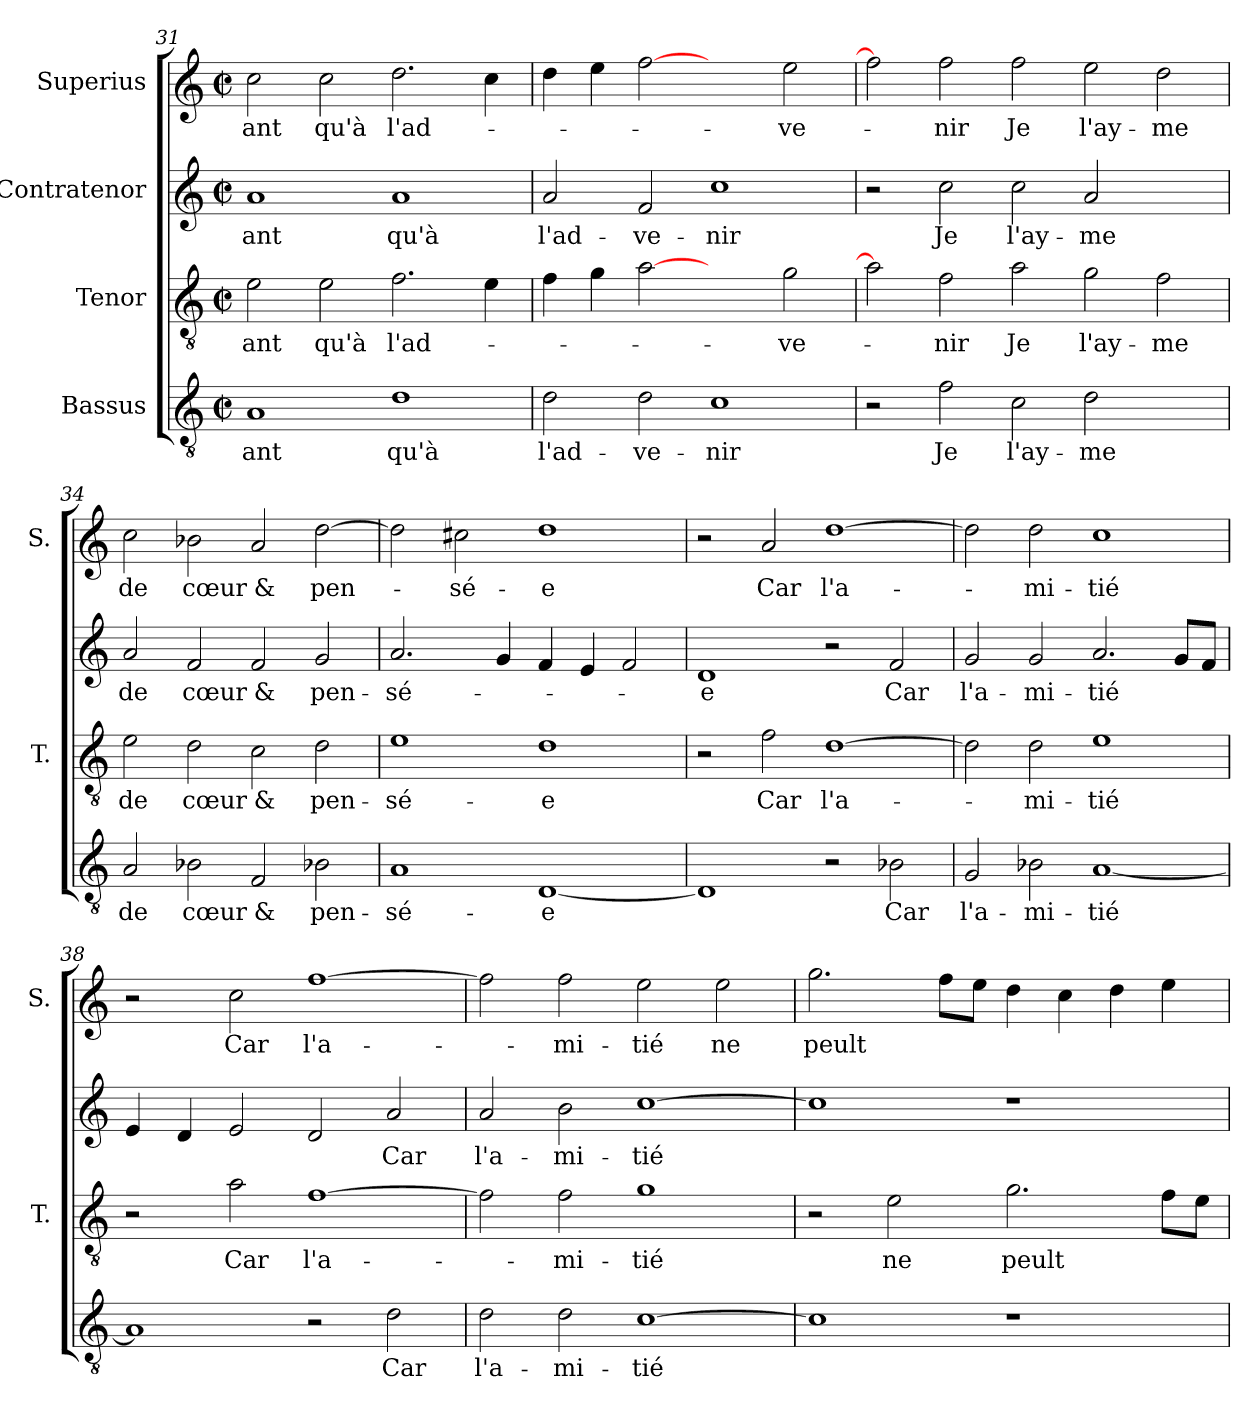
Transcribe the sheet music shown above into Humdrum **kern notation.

**kern	**text	**kern	**text	**kern	**text	**kern	**text
*part4	*part4	*part3	*part3	*part2	*part2	*part1	*part1
*staff4	*staff4	*staff3	*staff3	*staff2	*staff2	*staff1	*staff1
*I"Bassus	*	*I"Tenor	*	*I"Contratenor	*	*I"Superius	*
*	*	*I'T.	*	*	*	*I'S.	*
!!LO:PB:g=z
*clefGv2	*	*clefGv2	*	*clefG2	*	*clefG2	*
*k[]	*	*k[]	*	*k[]	*	*k[]	*
*C:	*	*C:	*	*C:	*	*C:	*
*M2/2	*	*M2/2	*	*M2/2	*	*M2/2	*
*met(c|)	*	*met(c|)	*	*met(c|)	*	*met(c|)	*
=31	=31	=31	=31	=31	=31	=31	=31
1A/	-ant	2e\	-ant	1a/	-ant	2cc\	-ant
.	.	2e\	qu'à	.	.	2cc\	qu'à
1d\	qu'à	2.f\	l'ad-	1a/	qu'à	2.dd\	l'ad-
.	.	4e\	.	.	.	4cc\	.
=32	=32	=32	=32	=32	=32	=32	=32
2d\	l'ad-	4f\	.	2a/	l'ad-	4dd\	.
.	.	4g\	.	.	.	4ee\	.
2d\	-ve-	[2a\	.	2f/	-ve-	[2ff\	.
1c\	-nir	2ryy	.	1cc\	-nir	2ryy	.
.	.	2g\	-ve-	.	.	2ee\	-ve-
=33	=33	=33	=33	=33	=33	=33	=33
2r	.	2a\]	.	2r	.	2ff\]	.
2f\	Je	2f\	-nir	2cc\	Je	2ff\	-nir
2c\	l'ay-	2a\	Je	2cc\	l'ay-	2ff\	Je
2d\	-me	2g\	l'ay-	2a/	-me	2ee\	l'ay-
2ryy	.	2f\	-me	2ryy	.	2dd\	-me
=34	=34	=34	=34	=34	=34	=34	=34
2A/	de	2e\	de	2a/	de	2cc\	de
2B-X\	cœur	2d\	cœur	2f/	cœur	2b-X\	cœur
2F/	&	2c\	&	2f/	&	2a/	&
2B-X\	pen-	2d\	pen-	2g/	pen-	[2dd\	pen-
=35	=35	=35	=35	=35	=35	=35	=35
1A/	-sé-	1e\	-sé-	2.a/	-sé-	2dd\]	.
.	.	.	.	.	.	2cc#X\	-sé-
.	.	.	.	4g/	.	.	.
[1D/	-e	1d\	-e	4f/	.	1dd\	-e
.	.	.	.	4e/	.	.	.
.	.	.	.	2f/	.	.	.
!!LO:LB:g=z
=36	=36	=36	=36	=36	=36	=36	=36
1D/]	.	2r	.	1d/	-e	2r	.
.	.	2f\	Car	.	.	2a/	Car
2r	.	[1d\	l'a-	2r	.	[1dd\	l'a-
2B-X\	Car	.	.	2f/	Car	.	.
=37	=37	=37	=37	=37	=37	=37	=37
2G/	l'a-	2d\]	.	2g/	l'a-	2dd\]	.
2B-X\	-mi-	2d\	-mi-	2g/	-mi-	2dd\	-mi-
[1A/	-tié	1e\	-tié	2.a/	-tié	1cc\	-tié
.	.	.	.	8g/L	.	.	.
.	.	.	.	8f/J	.	.	.
=38	=38	=38	=38	=38	=38	=38	=38
1A/]	.	2r	.	4e/	.	2r	.
.	.	.	.	4d/	.	.	.
.	.	2a\	Car	2e/	.	2cc\	Car
2r	.	[1f\	l'a-	2d/	.	[1ff\	l'a-
2d\	Car	.	.	2a/	Car	.	.
=39	=39	=39	=39	=39	=39	=39	=39
2d\	l'a-	2f\]	.	2a/	l'a-	2ff\]	.
2d\	-mi-	2f\	-mi-	2b\	-mi-	2ff\	-mi-
[1c\	-tié	1g\	-tié	[1cc\	-tié	2ee\	-tié
.	.	.	.	.	.	2ee\	ne
=40	=40	=40	=40	=40	=40	=40	=40
1c\]	.	2r	.	1cc\]	.	2.gg\	peult
.	.	2e\	ne	.	.	.	.
.	.	.	.	.	.	8ff\L	.
.	.	.	.	.	.	8ee\J	.
1r	.	2.g\	peult	1r	.	4dd\	.
.	.	.	.	.	.	4cc\	.
.	.	.	.	.	.	4dd\	.
.	.	8f\L	.	.	.	4ee\	.
.	.	8e\J	.	.	.	.	.
=	=	=	=	=	=	=	=
*-	*-	*-	*-	*-	*-	*-	*-
